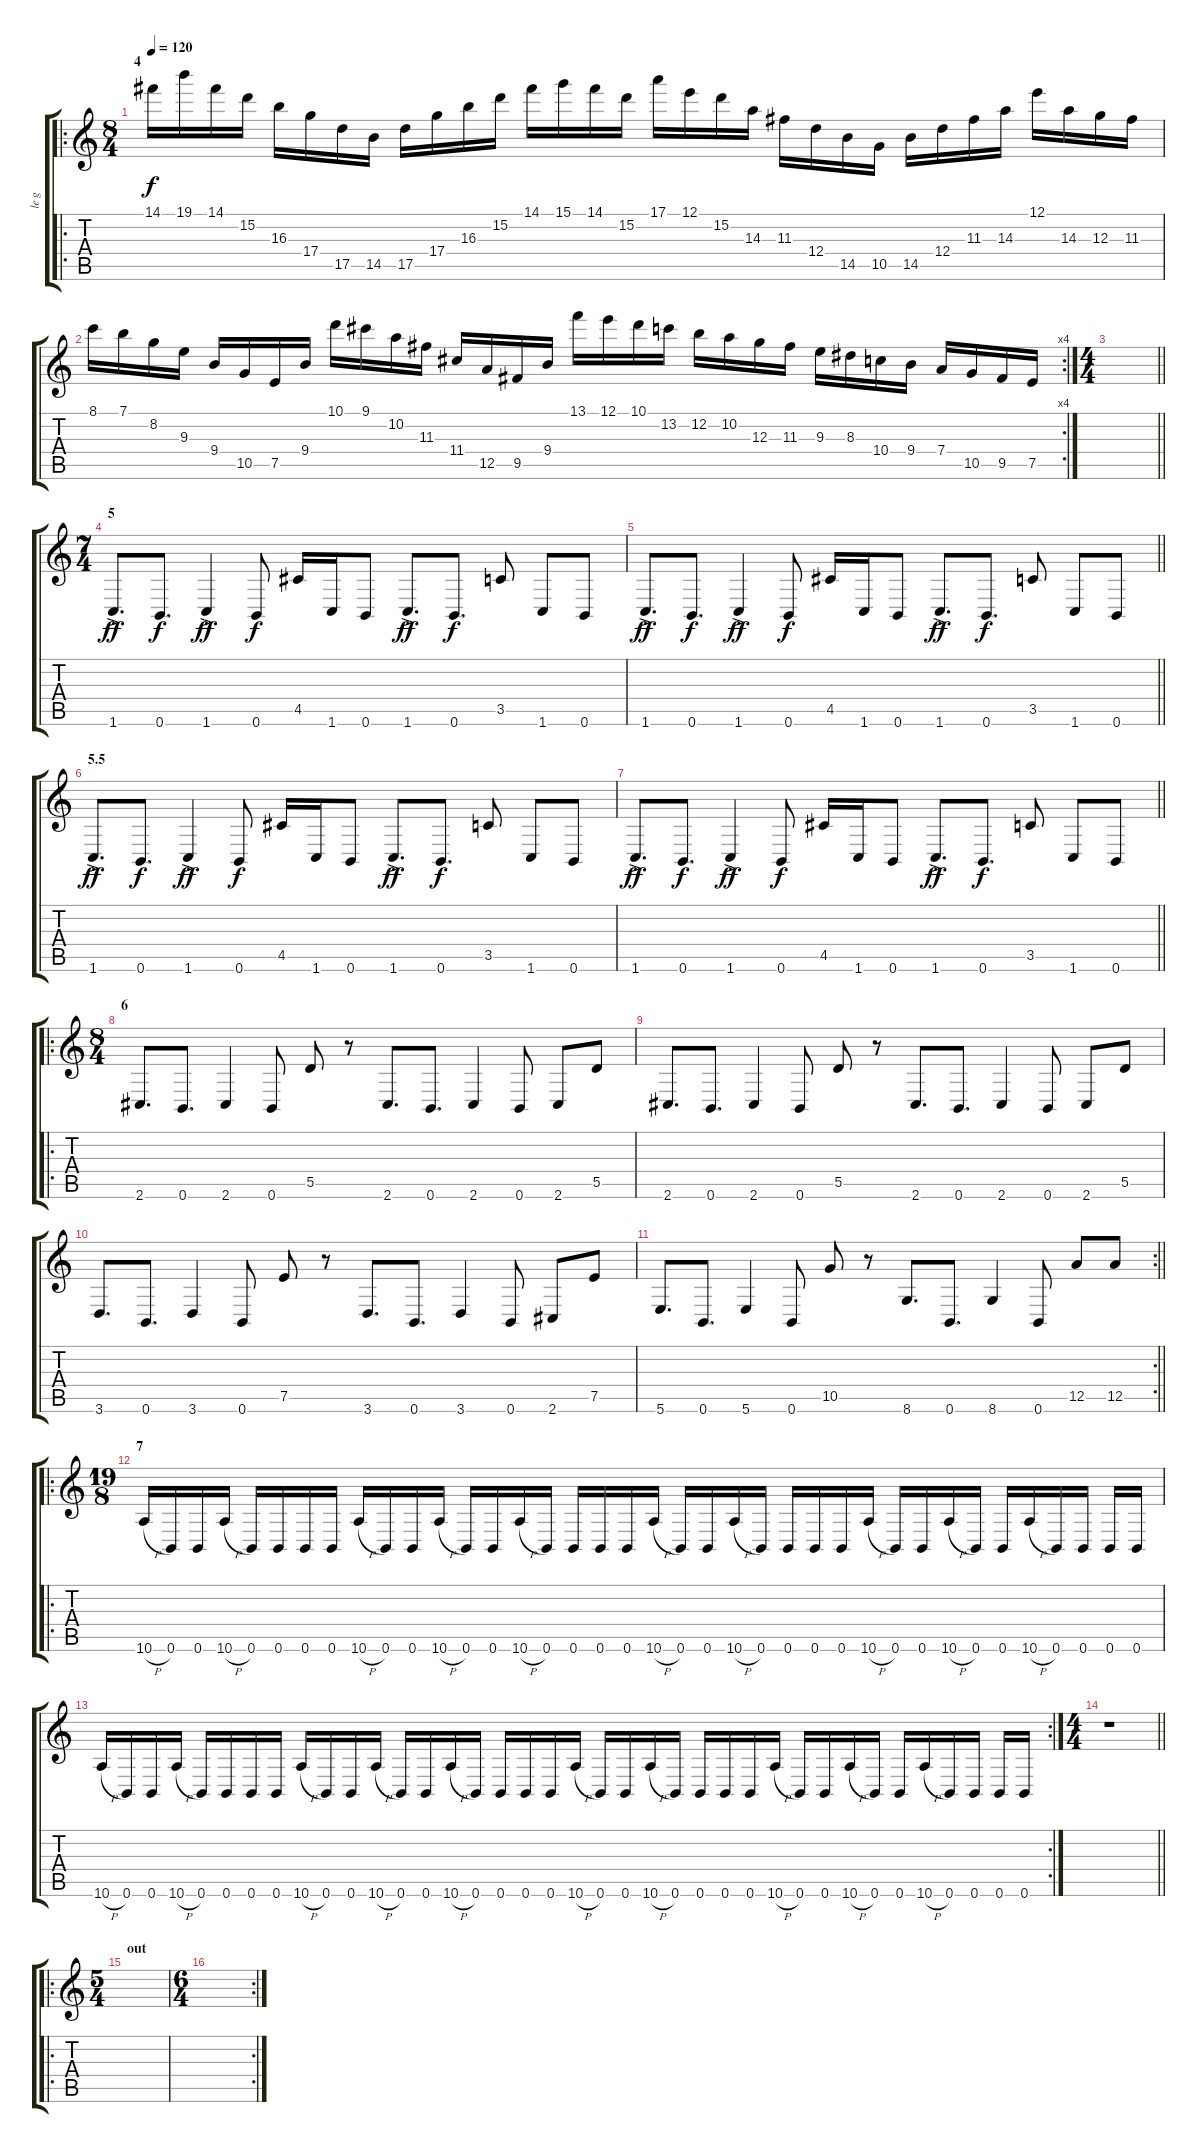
\track ("le g" "le g") {instrument distortionguitar}
\staff {score tabs}
\tuning (E4 B3 G3 D3 A2 B1) {hide}
\ro
\ts (8 4)
\section ("" "4")
\tempo 120
\clef g2
\ks c
14.1.16{dy f} 19.1.16 14.1.16 15.2.16 16.3.16 17.4.16 17.5.16 14.5.16 17.5.16 17.4.16 16.3.16 15.2.16 14.1.16 15.1.16 14.1.16 15.2.16 17.1.16 12.1.16 15.2.16 14.3.16 11.3.16 12.4.16 14.5.16 10.5.16 14.5.16 12.4.16 11.3.16 14.3.16 12.1.16 14.3.16 12.3.16 11.3.16 |
\rc 4
8.1.16 7.1.16 8.2.16 9.3.16 9.4.16 10.5.16 7.5.16 9.4.16 10.1.16 9.1.16 10.2.16 11.3.16 11.4.16 12.5.16 9.5.16 9.4.16 13.1.16 12.1.16 10.1.16 13.2.16 12.2.16 10.2.16 12.3.16 11.3.16 9.3.16 8.3.16 10.4.16 9.4.16 7.4.16 10.5.16 9.5.16 7.5.16 |
\ts (4 4)
\barLineRight lightlight
|
\ts (7 4)
\section ("" "5")
1.6{ac}.8{d dy ff} 0.6.8{d dy f} 1.6{ac}.4{dy ff} 0.6.8{dy f} 4.5.16 1.6.16 0.6.8 1.6{ac}.8{d dy ff} 0.6.8{d dy f} 3.5.8 1.6.8 0.6.8 |
\barLineRight lightlight
1.6{ac}.8{d dy ff} 0.6.8{d dy f} 1.6{ac}.4{dy ff} 0.6.8{dy f} 4.5.16 1.6.16 0.6.8 1.6{ac}.8{d dy ff} 0.6.8{d dy f} 3.5.8 1.6.8 0.6.8 |
\section ("" "5.5")
1.6{ac}.8{d dy ff} 0.6.8{d dy f} 1.6{ac}.4{dy ff} 0.6.8{dy f} 4.5.16 1.6.16 0.6.8 1.6{ac}.8{d dy ff} 0.6.8{d dy f} 3.5.8 1.6.8 0.6.8 |
\barLineRight lightlight
1.6{ac}.8{d dy ff} 0.6.8{d dy f} 1.6{ac}.4{dy ff} 0.6.8{dy f} 4.5.16 1.6.16 0.6.8 1.6{ac}.8{d dy ff} 0.6.8{d dy f} 3.5.8 1.6.8 0.6.8 |
\ro
\ts (8 4)
\section ("" "6")
2.6.8{d} 0.6.8{d} 2.6.4 0.6.8 5.5.8 r.8 2.6.8{d} 0.6.8{d} 2.6.4 0.6.8 2.6.8 5.5.8 |
2.6.8{d} 0.6.8{d} 2.6.4 0.6.8 5.5.8 r.8 2.6.8{d} 0.6.8{d} 2.6.4 0.6.8 2.6.8 5.5.8 |
3.6.8{d} 0.6.8{d} 3.6.4 0.6.8 7.5.8 r.8 3.6.8{d} 0.6.8{d} 3.6.4 0.6.8 2.6.8 7.5.8 |
\rc 2
\barLineRight lightlight
5.6.8{d} 0.6.8{d} 5.6.4 0.6.8 10.5.8 r.8 8.6.8{d} 0.6.8{d} 8.6.4 0.6.8 12.5.8 12.5.8 |
\ro
\ts (19 8)
\section ("" "7")
10.6{h}.16 0.6.16 0.6.16 10.6{h}.16 0.6.16 0.6.16 0.6.16 0.6.16 10.6{h}.16 0.6.16 0.6.16 10.6{h}.16 0.6.16 0.6.16 10.6{h}.16 0.6.16 0.6.16 0.6.16 0.6.16 10.6{h}.16 0.6.16 0.6.16 10.6{h}.16 0.6.16 0.6.16 0.6.16 0.6.16 10.6{h}.16 0.6.16 0.6.16 10.6{h}.16 0.6.16 0.6.16 10.6{h}.16 0.6.16 0.6.16 0.6.16 0.6.16 |
\rc 2
10.6{h}.16 0.6.16 0.6.16 10.6{h}.16 0.6.16 0.6.16 0.6.16 0.6.16 10.6{h}.16 0.6.16 0.6.16 10.6{h}.16 0.6.16 0.6.16 10.6{h}.16 0.6.16 0.6.16 0.6.16 0.6.16 10.6{h}.16 0.6.16 0.6.16 10.6{h}.16 0.6.16 0.6.16 0.6.16 0.6.16 10.6{h}.16 0.6.16 0.6.16 10.6{h}.16 0.6.16 0.6.16 10.6{h}.16 0.6.16 0.6.16 0.6.16 0.6.16 |
\ts (4 4)
\barLineRight lightlight
r.1 |
\ro
\ts (5 4)
\section ("" "out")
|
\rc 2
\ts (6 4)
